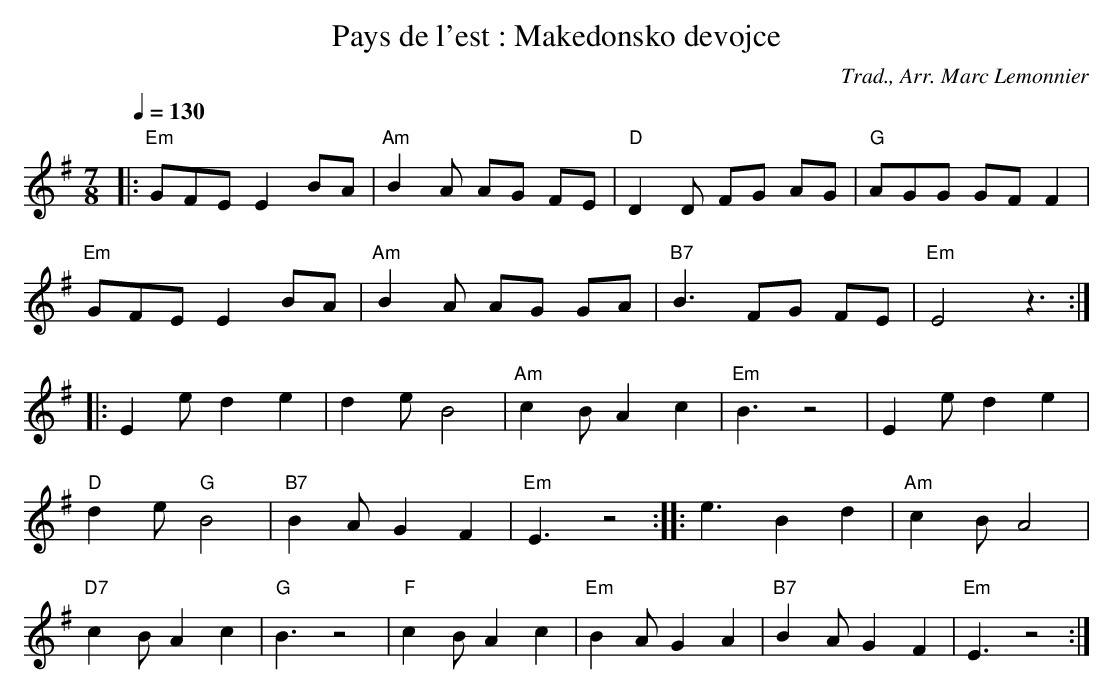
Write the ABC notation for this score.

X:1
T:Pays de l'est : Makedonsko devojce
C:Trad., Arr. Marc Lemonnier
L:1/8
Q:1/4=130
M:7/8
K:G
|: "Em"GFE E2 BA | "Am"B2A AG FE | "D"D2D FG AG | "G"AGG GF F2 |
"Em"GFE E2 BA | "Am"B2A AG GA | "B7"B3 FG FE | "Em"E4 z3 ::
E2e d2 e2 | d2e B4 | "Am"c2B A2 c2 | "Em"B3 z4 | E2e d2 e2 |
"D"d2e "G"B4 | "B7"B2A G2 F2 | "Em"E3 z4 :: e3 B2 d2 | "Am"c2B A4 |
"D7"c2B A2 c2 | "G"B3 z4 | "F"c2B A2 c2 | "Em"B2A G2 A2 | "B7"B2A G2 F2 | "Em"E3 z4 :|
